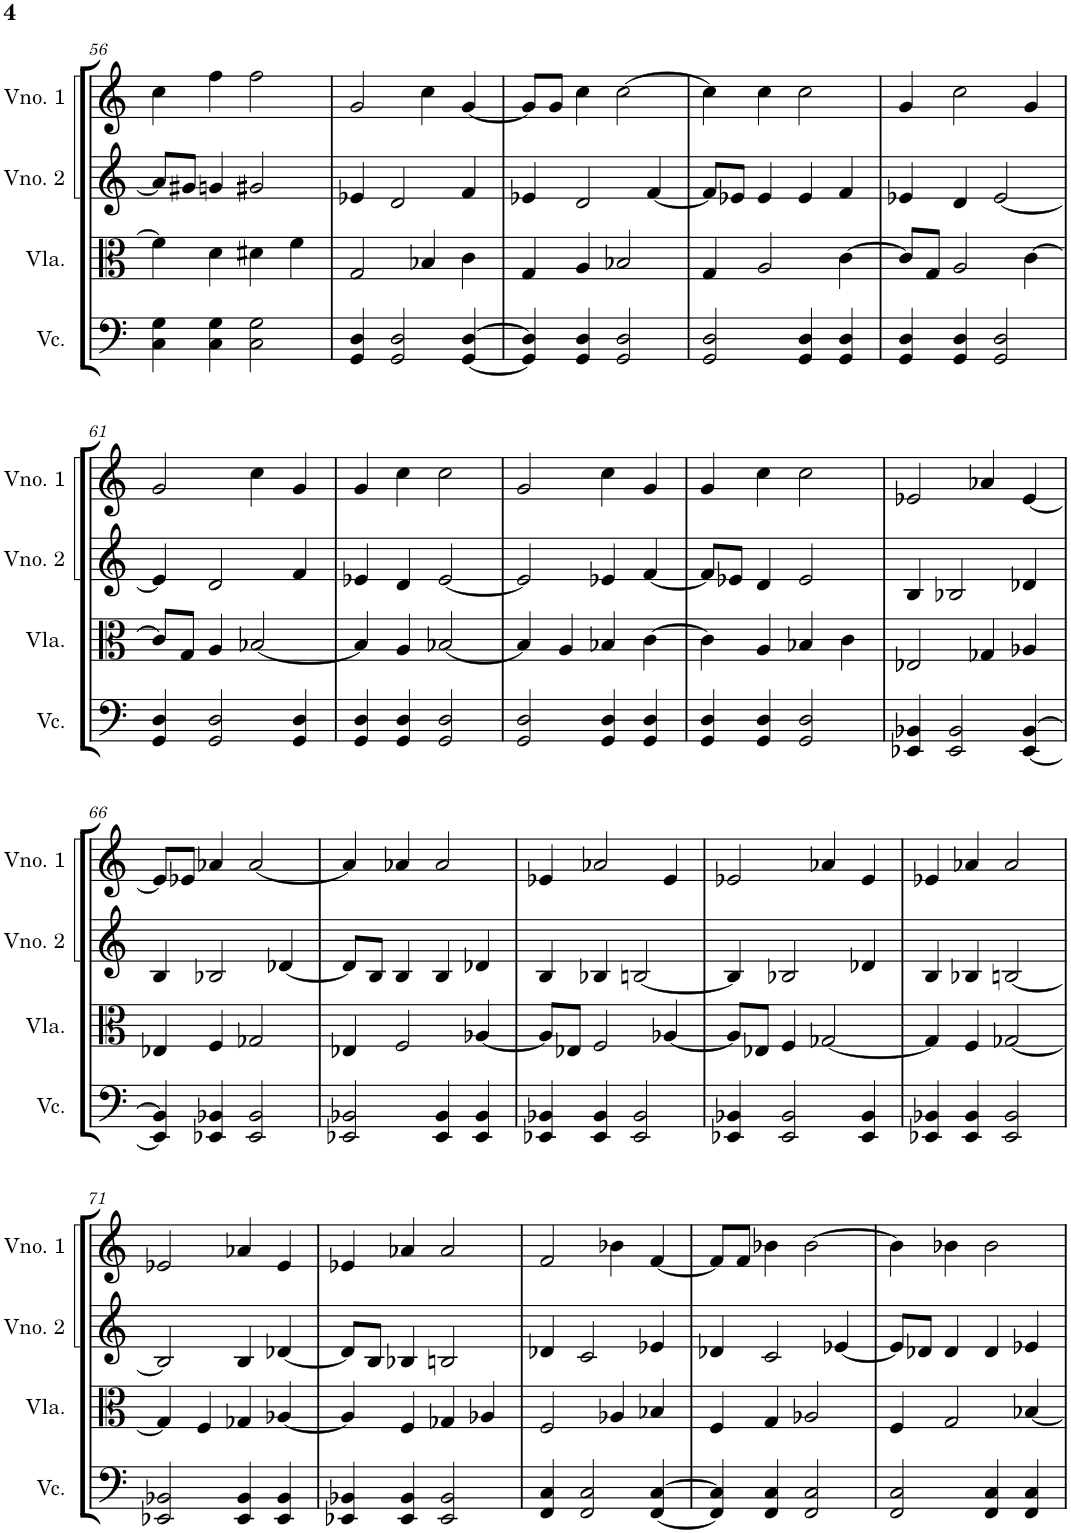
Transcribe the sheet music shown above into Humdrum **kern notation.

**kern	**kern	**kern	**kern
*part4	*part3	*part2	*part1
*staff4	*staff3	*staff2	*staff1
*I"Violoncelo	*I"Viola	*I"Violino 2	*I"Violino 1
*I'Vc.	*I'Vla.	*I'Vno. 2	*I'Vno. 1
!!LO:PB:g=z
*clefF4	*clefC3	*clefG2	*clefG2
*k[]	*k[]	*k[]	*k[]
*M4/4	*M4/4	*M4/4	*M4/4
=56	=56	=56	=56
4C\ 4G\	4f\]	8a#/L]	4cc\
.	.	8g#X/J	.
4C\ 4G\	4d\	4gn/	4ff\
2C\ 2G\	4d#X\	2g#X/	2ff\
.	4f\	.	.
=57	=57	=57	=57
4GG/ 4D/	2G/	4e-X/	2g/
2GG/ 2D/	.	2d/	.
.	4B-X/	.	4cc\
[4GG/ [4D/	4c\	4f/	[4g/
=58	=58	=58	=58
4GG/] 4D/]	4G/	4e-X/	8g/L]
.	.	.	8g/J
4GG/ 4D/	4A/	2d/	4cc\
2GG/ 2D/	2B-X/	.	[2cc\
.	.	[4f/	.
=59	=59	=59	=59
2GG/ 2D/	4G/	8f/L]	4cc\]
.	.	8e-X/J	.
.	2A/	4e-/	4cc\
4GG/ 4D/	.	4e-/	2cc\
4GG/ 4D/	[4c\	4f/	.
=60	=60	=60	=60
4GG/ 4D/	8c/L]	4e-X/	4g/
.	8G/J	.	.
4GG/ 4D/	2A/	4d/	2cc\
2GG/ 2D/	.	[2e-/	.
.	[4c\	.	4g/
!!LO:LB:g=z
=61	=61	=61	=61
4GG/ 4D/	8c/L]	4e-/]	2g/
.	8G/J	.	.
2GG/ 2D/	4A/	2d/	.
.	[2B-X/	.	4cc\
4GG/ 4D/	.	4f/	4g/
=62	=62	=62	=62
4GG/ 4D/	4B-/]	4e-X/	4g/
4GG/ 4D/	4A/	4d/	4cc\
2GG/ 2D/	[2B-X/	[2e-/	2cc\
=63	=63	=63	=63
2GG/ 2D/	4B-/]	2e-/]	2g/
.	4A/	.	.
4GG/ 4D/	4B-X/	4e-X/	4cc\
4GG/ 4D/	[4c\	[4f/	4g/
=64	=64	=64	=64
4GG/ 4D/	4c\]	8f/L]	4g/
.	.	8e-X/J	.
4GG/ 4D/	4A/	4d/	4cc\
2GG/ 2D/	4B-X/	2e-/	2cc\
.	4c\	.	.
=65	=65	=65	=65
4EE-X/ 4BB-X/	2E-X/	4B/	2e-X/
2EE-/ 2BB-/	.	2B-X/	.
.	4G-X/	.	4a-X/
[4EE-/ [4BB-/	4A-X/	4d-X/	[4e-/
!!LO:LB:g=z
=66	=66	=66	=66
4EE-/] 4BB-/]	4E-X/	4B/	8e-/L]
.	.	.	8e-X/J
4EE-X/ 4BB-X/	4F/	2B-X/	4a-X/
2EE-/ 2BB-/	2G-X/	.	[2a-/
.	.	[4d-X/	.
=67	=67	=67	=67
2EE-X/ 2BB-X/	4E-X/	8d-/L]	4a-/]
.	.	8B/J	.
.	2F/	4B/	4a-X/
4EE-/ 4BB-/	.	4B/	2a-/
4EE-/ 4BB-/	[4A-X/	4d-X/	.
=68	=68	=68	=68
4EE-X/ 4BB-X/	8A-/L]	4B/	4e-X/
.	8E-X/J	.	.
4EE-/ 4BB-/	2F/	4B-X/	2a-X/
2EE-/ 2BB-/	.	[2Bn/	.
.	[4A-X/	.	4e-/
=69	=69	=69	=69
4EE-X/ 4BB-X/	8A-/L]	4B/]	2e-X/
.	8E-X/J	.	.
2EE-/ 2BB-/	4F/	2B-X/	.
.	[2G-X/	.	4a-X/
4EE-/ 4BB-/	.	4d-X/	4e-/
=70	=70	=70	=70
4EE-X/ 4BB-X/	4G-/]	4B/	4e-X/
4EE-/ 4BB-/	4F/	4B-X/	4a-X/
2EE-/ 2BB-/	[2G-X/	[2Bn/	2a-/
!!LO:LB:g=z
=71	=71	=71	=71
2EE-X/ 2BB-X/	4G-/]	2B/]	2e-X/
.	4F/	.	.
4EE-/ 4BB-/	4G-X/	4B/	4a-X/
4EE-/ 4BB-/	[4A-X/	[4d-X/	4e-/
=72	=72	=72	=72
4EE-X/ 4BB-X/	4A-/]	8d-/L]	4e-X/
.	.	8B/J	.
4EE-/ 4BB-/	4F/	4B-X/	4a-X/
2EE-/ 2BB-/	4G-X/	2Bn/	2a-/
.	4A-X/	.	.
=73	=73	=73	=73
4FF/ 4C/	2F/	4d-X/	2f/
2FF/ 2C/	.	2c/	.
.	4A-X/	.	4b-X\
[4FF/ [4C/	4B-X/	4e-X/	[4f/
=74	=74	=74	=74
4FF/] 4C/]	4F/	4d-X/	8f/L]
.	.	.	8f/J
4FF/ 4C/	4G/	2c/	4b-X\
2FF/ 2C/	2A-X/	.	[2b-\
.	.	[4e-X/	.
=75	=75	=75	=75
2FF/ 2C/	4F/	8e-/L]	4b-\]
.	.	8d-X/J	.
.	2G/	4d-/	4b-X\
4FF/ 4C/	.	4d-/	2b-\
4FF/ 4C/	[4B-X/	4e-X/	.
=	=	=	=
*-	*-	*-	*-
